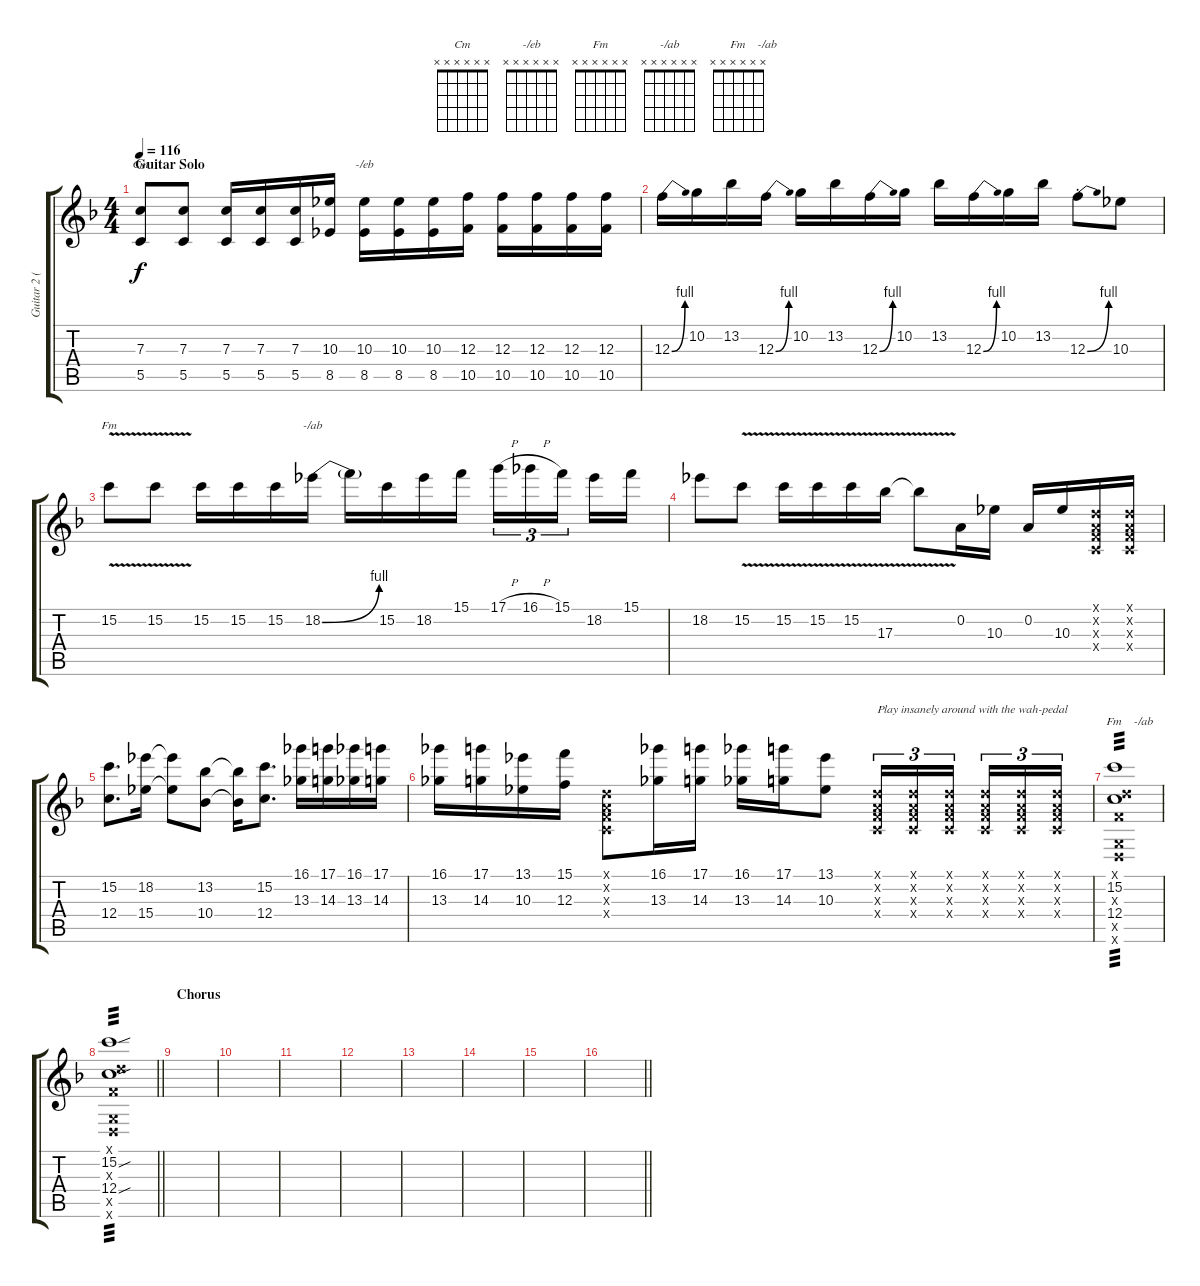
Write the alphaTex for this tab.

\track ("Guitar 2 (right side)" "Guitar 2 (") {instrument overdrivenguitar}
\staff {score tabs}
\tuning (D4 A3 F3 C3 G2 D2) {hide}
\chord ("Cm" x x x x x x)
\chord ("-/eb" x x x x x x)
\chord ("Fm" x x x x x x)
\chord ("-/ab" x x x x x x)
\chord ("          Fm    -/ab" x x x x x x)
\ts (4 4)
\section ("" "Guitar Solo")
\tempo 116
\clef g2
\ks dminor
(7.3 5.5).8{ch "Cm" dy f} (7.3 5.5).8 (7.3 5.5).16 (7.3 5.5).16 (7.3 5.5).16 (10.3 8.5).16 (10.3 8.5).16{ch "-/eb"} (10.3 8.5).16 (10.3 8.5).16 (12.3 10.5).16 (12.3 10.5).16 (12.3 10.5).16 (12.3 10.5).16 (12.3 10.5).16 |
12.3{be (bend 0 0 60 4)}.16 10.2.16 13.2.16 12.3{be (bend 0 0 60 4)}.16 10.2.16 13.2.16 12.3{be (bend 0 0 60 4)}.16 10.2.16 13.2.16 12.3{be (bend 0 0 60 4)}.16 10.2.16 13.2.16 12.3{be (bend 0 0 60 4) st}.8 10.3.8 |
15.2{v}.8{ch "Fm"} 15.2{v}.8 15.2.16 15.2.16 15.2.16 18.2{be (bend 0 0 60 4)}.16{ch "-/ab"} 18.2{t}.16 15.2.16 18.2.16 15.1.16 17.1{h}.16{tu (3 2)} 16.1{h}.16{tu (3 2)} 15.1.16{tu (3 2) beam splitsecondary} 18.2.16 15.1.16 |
18.2.8 15.2{v}.8 15.2{v}.16 15.2{v}.16 15.2{v}.16 17.3{v}.16 17.3{t}.8 0.2.16 10.3.16 0.2.16 10.3.16 (0.1{x} 0.2{x} 0.3{x} 0.4{x}).16 (0.1{x} 0.2{x} 0.3{x} 0.4{x}).16 |
(15.2 12.4).8{d} (18.2 15.4).16 (18.2{t} 15.4{t}).8 (13.2 10.4).8 (13.2{t} 10.4{t}).16 (15.2 12.4).8{d} (16.1 13.3).16 (17.1 14.3).16 (16.1 13.3).16 (17.1 14.3).16 |
(16.1 13.3).16 (17.1 14.3).16 (13.1 10.3).16 (15.1 12.3).16 (0.1{x} 0.2{x} 0.3{x} 0.4{x}).8 (16.1 13.3).16 (17.1 14.3).16 (16.1 13.3).16 (17.1 14.3).16 (13.1 10.3).8 (0.1{x} 0.2{x} 0.3{x} 0.4{x}).16{tu (3 2) txt "Play insanely around with the wah-pedal"} (0.1{x} 0.2{x} 0.3{x} 0.4{x}).16{tu (3 2)} (0.1{x} 0.2{x} 0.3{x} 0.4{x}).16{tu (3 2) beam splitsecondary} (0.1{x} 0.2{x} 0.3{x} 0.4{x}).16{tu (3 2)} (0.1{x} 0.2{x} 0.3{x} 0.4{x}).16{tu (3 2)} (0.1{x} 0.2{x} 0.3{x} 0.4{x}).16{tu (3 2)} |
(0.1{x} 15.2 0.3{x} 12.4 0.5{x} 0.6{x}).1{ch "          Fm    -/ab" tp 3} |
\barLineRight lightlight
(0.1{x} 15.2{sou} 0.3{x} 12.4{sou} 0.5{x} 0.6{x}).1{tp 3} |
\section ("" "Chorus")
|
|
|
|
|
|
|
\barLineRight lightlight
